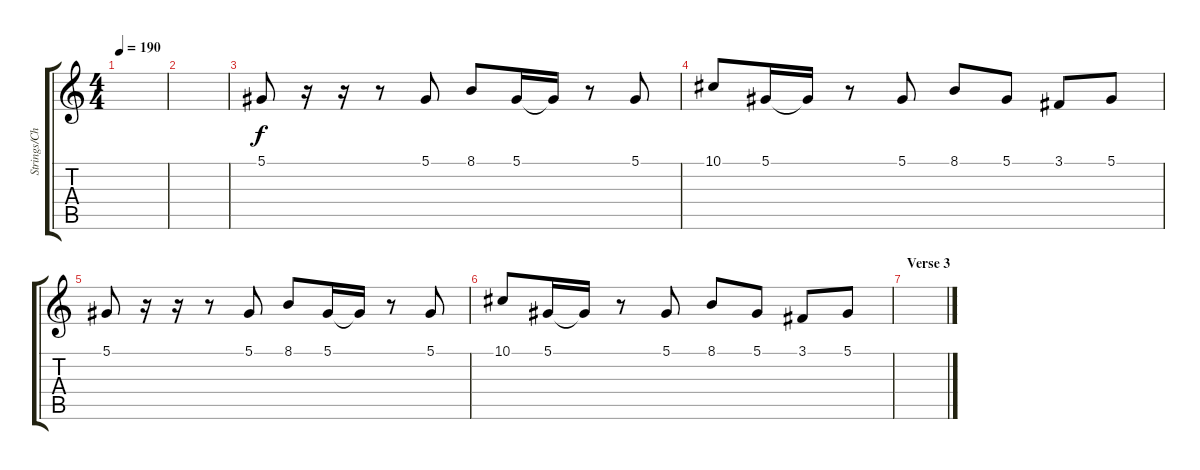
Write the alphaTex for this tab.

\track ("Strings/Choir" "Strings/Ch") {instrument stringensemble1}
\staff {score tabs}
\tuning (Eb4 Bb3 Gb3 Db3 Ab2 Eb2) {hide}
\ts (4 4)
\tempo 190
\clef g2
\ks c
|
|
5.1.8{volume 10 balance 6 instrument stringensemble1} r.16 r.16 r.8 5.1.8 8.1.8 5.1.16 5.1{t}.16 r.8 5.1.8 |
10.1.8 5.1.16 5.1{t}.16 r.8 5.1.8 8.1.8 5.1.8 3.1.8 5.1.8 |
5.1.8 r.16 r.16 r.8 5.1.8 8.1.8 5.1.16 5.1{t}.16 r.8 5.1.8 |
10.1.8 5.1.16 5.1{t}.16 r.8 5.1.8 8.1.8 5.1.8 3.1.8 5.1.8 |
\section ("" "Verse 3")
